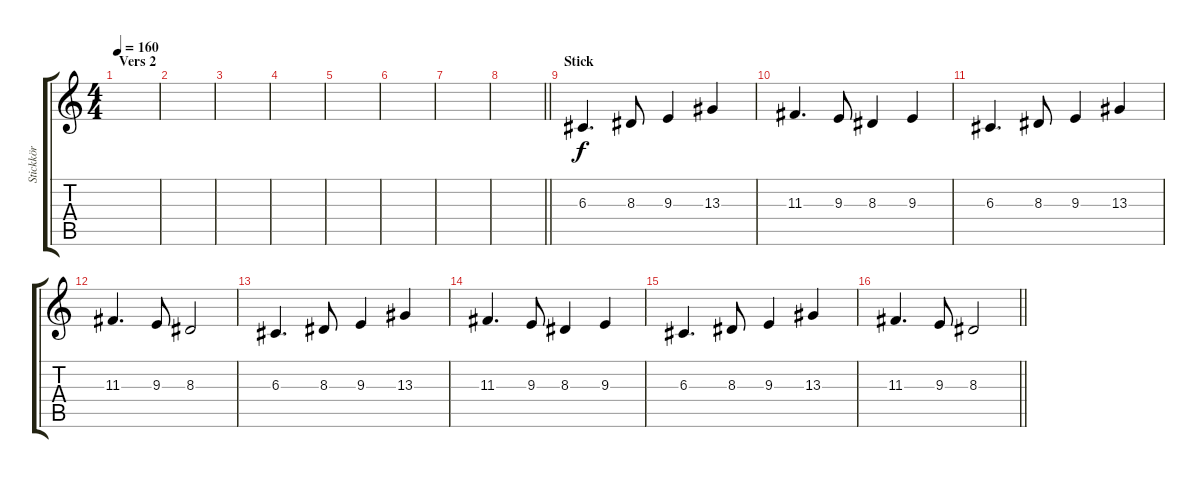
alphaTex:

\track ("Stickkör" "Stickkör") {instrument choiraahs}
\staff {score tabs}
\tuning (E4 B3 G3 D3 A2 D2) {hide}
\ts (4 4)
\section ("" "Vers 2")
\tempo 160
\clef g2
\ks c
|
|
|
|
|
|
|
\barLineRight lightlight
|
\section ("" "Stick")
6.3.4{d} 8.3.8 9.3.4 13.3.4 |
11.3.4{d} 9.3.8 8.3.4 9.3.4 |
6.3.4{d} 8.3.8 9.3.4 13.3.4 |
11.3.4{d} 9.3.8 8.3.2 |
6.3.4{d} 8.3.8 9.3.4 13.3.4 |
11.3.4{d} 9.3.8 8.3.4 9.3.4 |
6.3.4{d} 8.3.8 9.3.4 13.3.4 |
\barLineRight lightlight
11.3.4{d} 9.3.8 8.3.2
